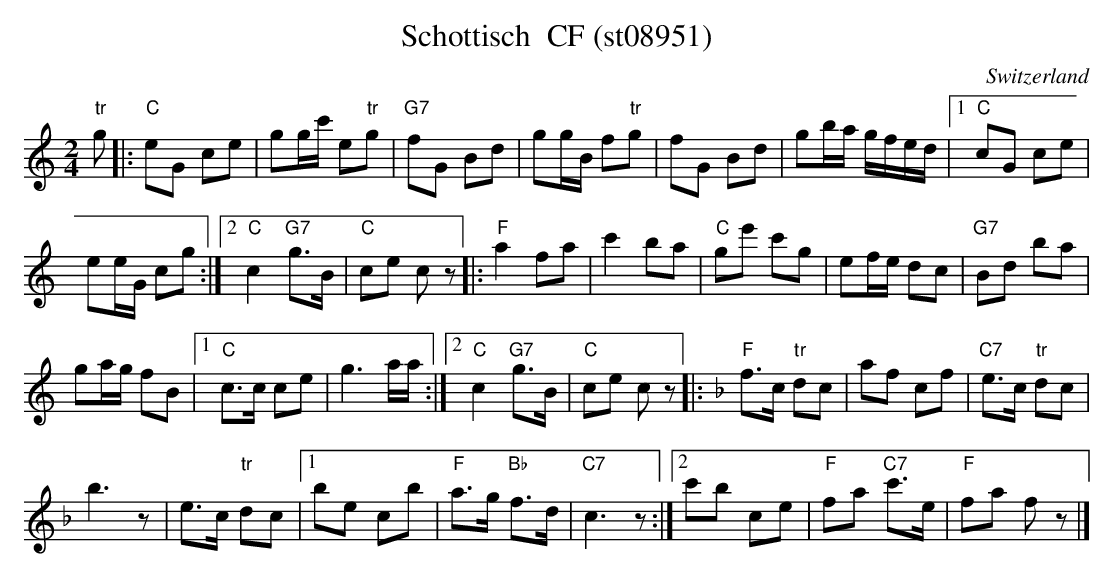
X:1
T: Schottisch  CF (st08951)
M:2/4
L:1/8
K:C %%MIDI gchordon
"tr"g |: "C"eG ce | gg/c'/ e"tr"g | "G7"fG Bd | gg/B/ f"tr"g | fG Bd | gb/a/ g/f/e/d/ |1 "C"cG ce |
ee/G/ cg :|2 "C"c2"G7"g>B | "C"ce cz |: "F"a2fa | c'2ba | "C"ge' c'g | ef/e/ dc | "G7"Bd ba |
ga/g/ fB |1 "C"c>c ce | g3a/a/ :|2 "C"c2"G7"g>B | "C"ce cz |: [K:F] "F"f>c "tr"dc | af cf | "C7"e>c "tr"dc |
b3z | e>c "tr"dc |1 be cb | "F"a>g "Bb"f>d | "C7"c3z :|2 c'b ce | "F"fa "C7"c'>e | "F"fa fz |]
